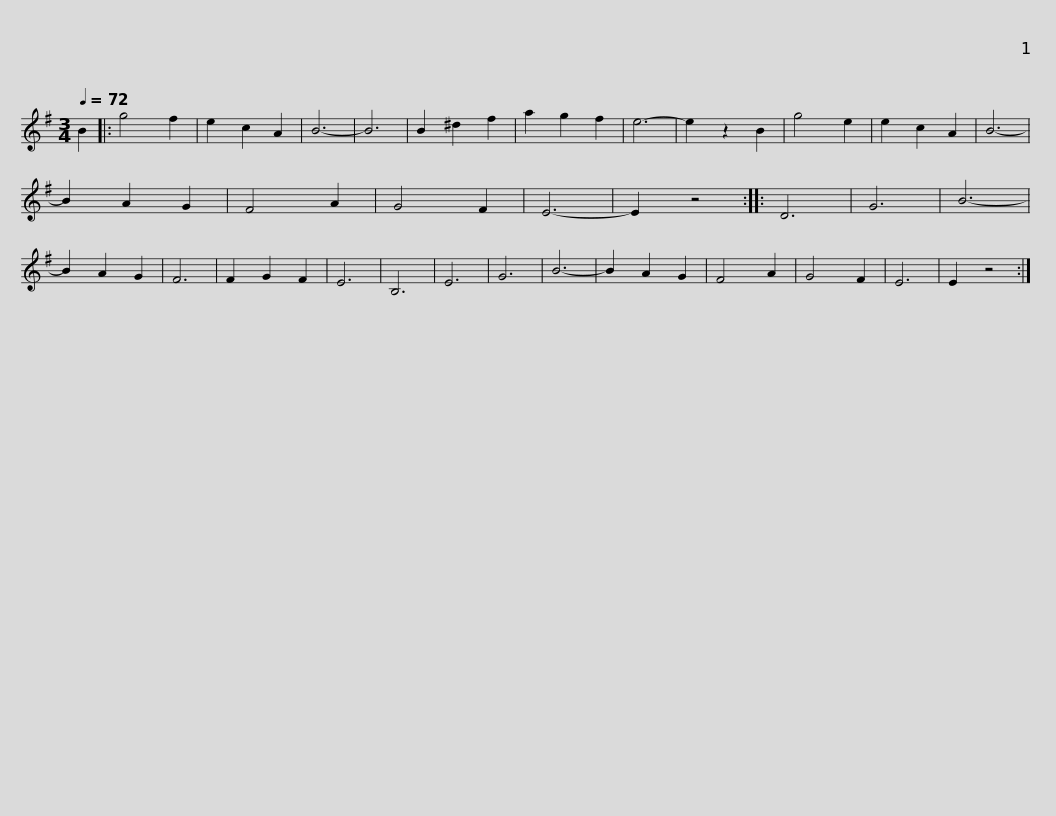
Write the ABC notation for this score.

X:1
L:1/8
Q:1/4=72
M:3/4
I:linebreak $
K:Emin
V:1 treble
V:1
 B2 |: g4 f2 | e2 c2 A2 | B6- | B6 | %5
 B2 ^d2 f2 | a2 g2 f2 | e6- | e2 z2 B2 | g4 e2 | %10
 e2 c2 A2 | B6- | B2 A2 G2 | F4 A2 | G4 F2 |$ %15
 E6- | E2 z4 :: D6 | G6 | B6- | %20
 B2 A2 G2 | F6 | F2 G2 F2 | E6 | B,6 | %25
 E6 | G6 | B6- | B2 A2 G2 | F4 A2 | %30
 G4 F2 |$ E6 | E2 z4 :| %33
